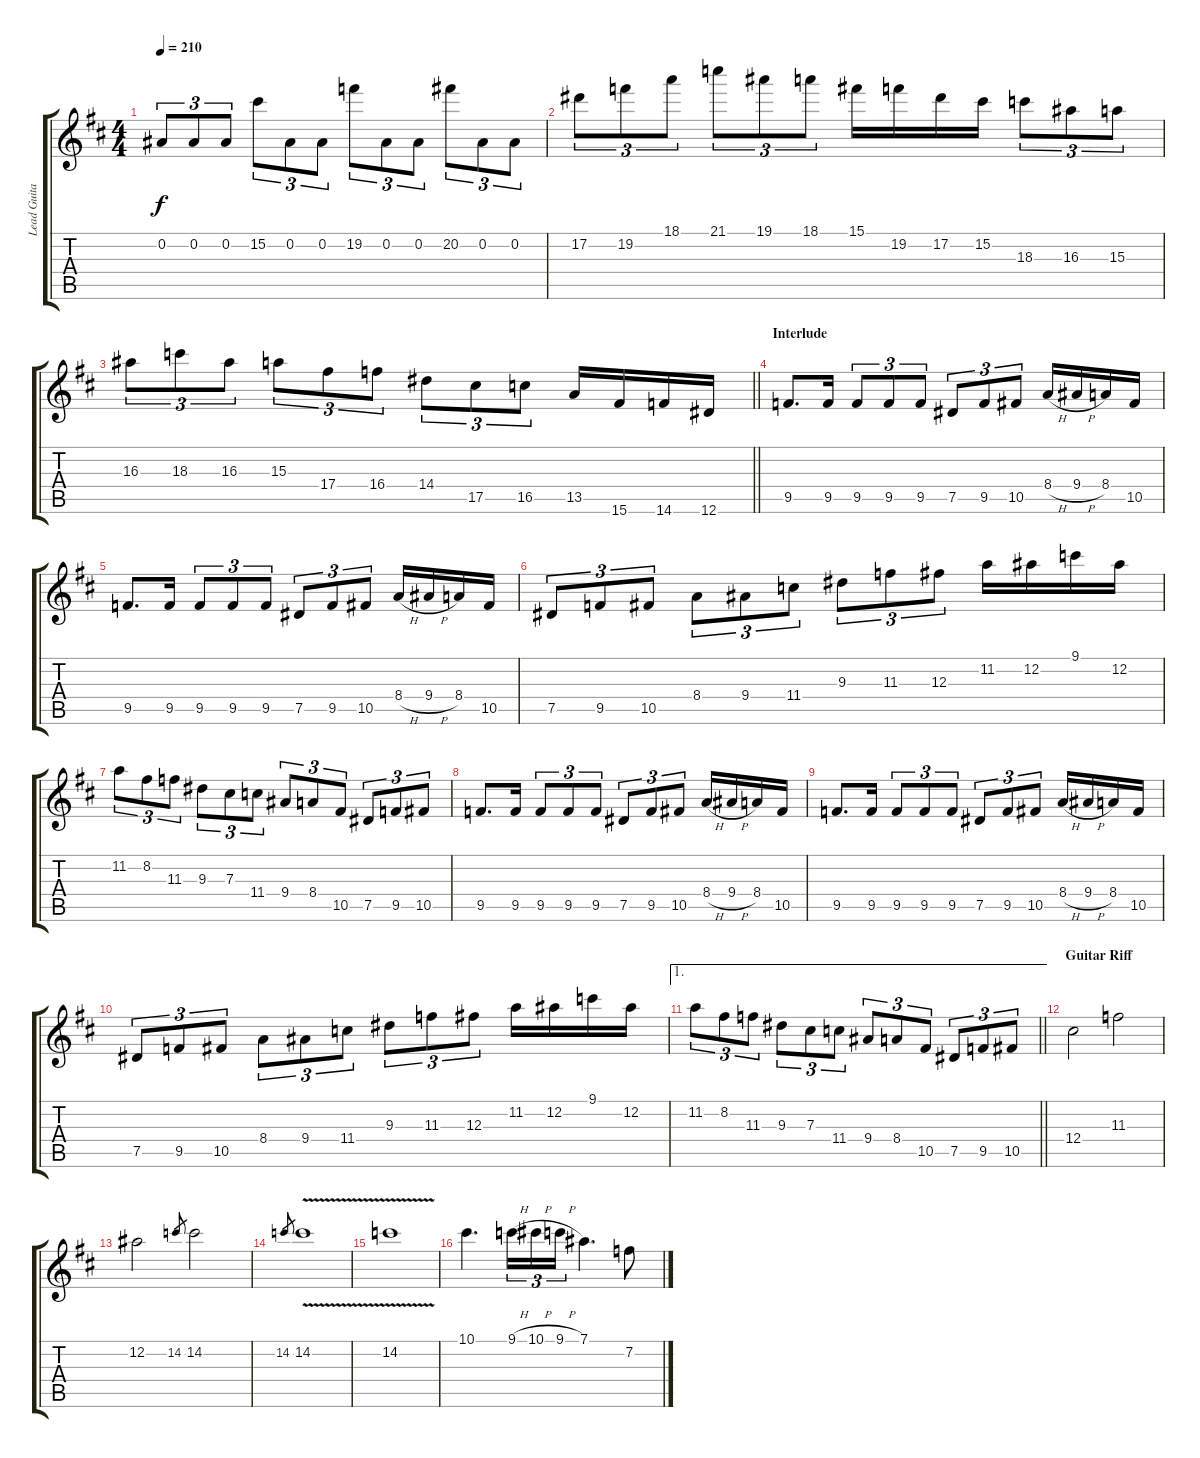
\track ("Lead Guitar I (Malmsteen)" "Lead Guita") {instrument distortionguitar}
\staff {score tabs}
\tuning (Eb4 Bb3 Gb3 Db3 Ab2 Eb2) {hide}
\ts (4 4)
\tempo 210
\clef g2
\ks d
0.2.8{tu (3 2) dy f} 0.2.8{tu (3 2)} 0.2.8{tu (3 2)} 15.2.8{tu (3 2)} 0.2.8{tu (3 2)} 0.2.8{tu (3 2)} 19.2.8{tu (3 2)} 0.2.8{tu (3 2)} 0.2.8{tu (3 2)} 20.2.8{tu (3 2)} 0.2.8{tu (3 2)} 0.2.8{tu (3 2)} |
17.2.8{tu (3 2)} 19.2.8{tu (3 2)} 18.1.8{tu (3 2)} 21.1.8{tu (3 2)} 19.1.8{tu (3 2)} 18.1.8{tu (3 2)} 15.1.16 19.2.16 17.2.16 15.2.16 18.3.8{tu (3 2)} 16.3.8{tu (3 2)} 15.3.8{tu (3 2)} |
\barLineRight lightlight
16.3.8{tu (3 2)} 18.3.8{tu (3 2)} 16.3.8{tu (3 2)} 15.3.8{tu (3 2)} 17.4.8{tu (3 2)} 16.4.8{tu (3 2)} 14.4.8{tu (3 2)} 17.5.8{tu (3 2)} 16.5.8{tu (3 2)} 13.5.16 15.6.16 14.6.16 12.6.16 |
\section ("" "Interlude")
9.5.8{d} 9.5.16 9.5.8{tu (3 2)} 9.5.8{tu (3 2)} 9.5.8{tu (3 2)} 7.5.8{tu (3 2)} 9.5.8{tu (3 2)} 10.5.8{tu (3 2)} 8.4{h}.16 9.4{h}.16 8.4.16 10.5.16 |
9.5.8{d} 9.5.16 9.5.8{tu (3 2)} 9.5.8{tu (3 2)} 9.5.8{tu (3 2)} 7.5.8{tu (3 2)} 9.5.8{tu (3 2)} 10.5.8{tu (3 2)} 8.4{h}.16 9.4{h}.16 8.4.16 10.5.16 |
7.5.8{tu (3 2)} 9.5.8{tu (3 2)} 10.5.8{tu (3 2)} 8.4.8{tu (3 2)} 9.4.8{tu (3 2)} 11.4.8{tu (3 2)} 9.3.8{tu (3 2)} 11.3.8{tu (3 2)} 12.3.8{tu (3 2)} 11.2.16 12.2.16 9.1.16 12.2.16 |
11.2.8{tu (3 2)} 8.2.8{tu (3 2)} 11.3.8{tu (3 2)} 9.3.8{tu (3 2)} 7.3.8{tu (3 2)} 11.4.8{tu (3 2)} 9.4.8{tu (3 2)} 8.4.8{tu (3 2)} 10.5.8{tu (3 2)} 7.5.8{tu (3 2)} 9.5.8{tu (3 2)} 10.5.8{tu (3 2)} |
9.5.8{d} 9.5.16 9.5.8{tu (3 2)} 9.5.8{tu (3 2)} 9.5.8{tu (3 2)} 7.5.8{tu (3 2)} 9.5.8{tu (3 2)} 10.5.8{tu (3 2)} 8.4{h}.16 9.4{h}.16 8.4.16 10.5.16 |
9.5.8{d} 9.5.16 9.5.8{tu (3 2)} 9.5.8{tu (3 2)} 9.5.8{tu (3 2)} 7.5.8{tu (3 2)} 9.5.8{tu (3 2)} 10.5.8{tu (3 2)} 8.4{h}.16 9.4{h}.16 8.4.16 10.5.16 |
7.5.8{tu (3 2)} 9.5.8{tu (3 2)} 10.5.8{tu (3 2)} 8.4.8{tu (3 2)} 9.4.8{tu (3 2)} 11.4.8{tu (3 2)} 9.3.8{tu (3 2)} 11.3.8{tu (3 2)} 12.3.8{tu (3 2)} 11.2.16 12.2.16 9.1.16 12.2.16 |
\ae 1
\barLineRight lightlight
11.2.8{tu (3 2)} 8.2.8{tu (3 2)} 11.3.8{tu (3 2)} 9.3.8{tu (3 2)} 7.3.8{tu (3 2)} 11.4.8{tu (3 2)} 9.4.8{tu (3 2)} 8.4.8{tu (3 2)} 10.5.8{tu (3 2)} 7.5.8{tu (3 2)} 9.5.8{tu (3 2)} 10.5.8{tu (3 2)} |
\section ("" "Guitar Riff")
12.4.2 11.3.2 |
12.2.2 14.2.8{gr} 14.2.2 |
14.2.8{gr} 14.2{v}.1 |
14.2{v}.1 |
10.1.4{d} 9.1{h}.16{tu (3 2)} 10.1{h}.16{tu (3 2)} 9.1{h}.16{tu (3 2)} 7.1.4{d} 7.2.8
